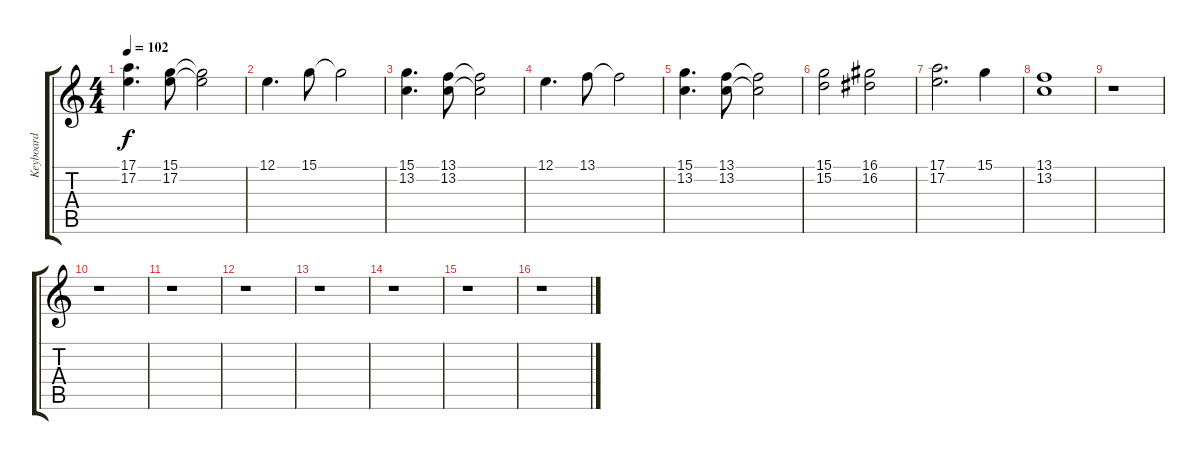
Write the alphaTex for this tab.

\track ("Keyboard" "Keyboard") {instrument electricgrandpiano}
\staff {score tabs}
\tuning (E4 B3 G3 D3 A2 E2) {hide}
\ts (4 4)
\tempo 102
\clef g2
\ks c
(17.1 17.2).4{d dy f} (15.1 17.2).8 (15.1{t} 17.2{t}).2 |
12.1.4{d} 15.1.8 15.1{t}.2 |
(15.1 13.2).4{d} (13.1 13.2).8 (13.1{t} 13.2{t}).2 |
12.1.4{d} 13.1.8 13.1{t}.2 |
(15.1 13.2).4{d} (13.1 13.2).8 (13.1{t} 13.2{t}).2 |
(15.1 15.2).2 (16.1 16.2).2 |
(17.1 17.2).2{d} 15.1.4 |
(13.1 13.2).1 |
r.1 |
r.1 |
r.1 |
r.1 |
r.1 |
r.1 |
r.1 |
r.1
